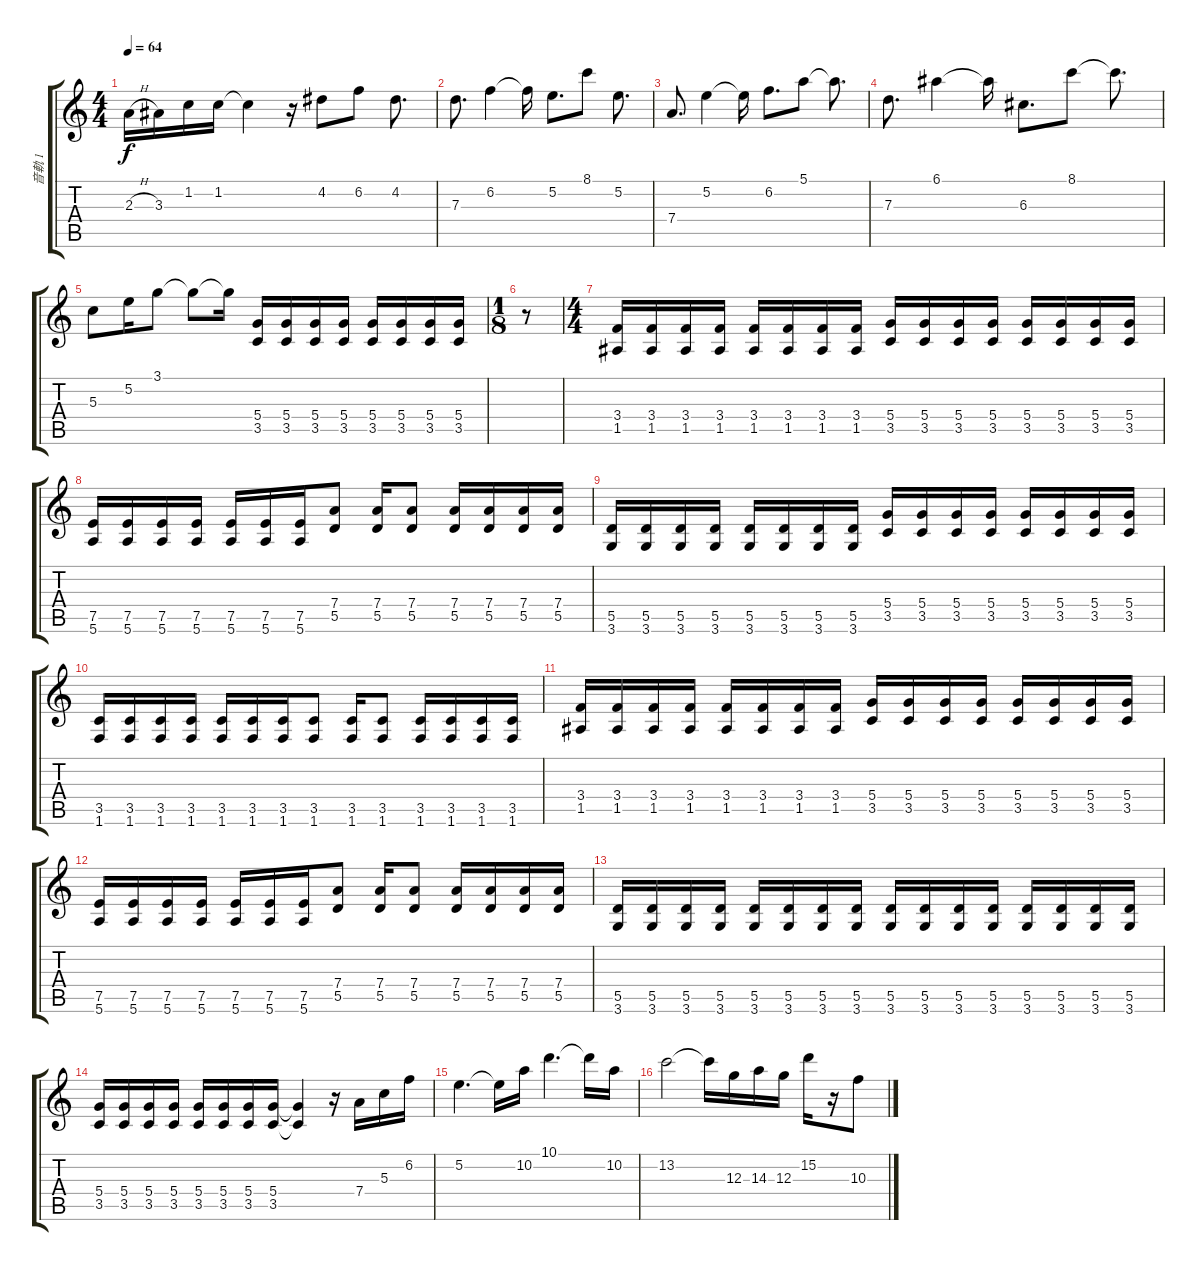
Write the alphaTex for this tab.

\track ("音軌 1" "音軌 1") {instrument electricguitarjazz}
\staff {score tabs}
\tuning (E4 B3 G3 D3 A2 E2) {hide}
\ts (4 4)
\tempo 64
\clef g2
\ks c
2.3{h}.16{dy f} 3.3.16 1.2.16 1.2.16 1.2{t}.4 r.16 4.2.8 6.2.8 4.2.8{d} |
7.3.8{d} 6.2.4 6.2{t}.16 5.2.8{d} 8.1.8 5.2.8{d} |
7.4.8{d} 5.2.4 5.2{t}.16 6.2.8{d} 5.1.8 5.1{t}.8{d} |
7.3.8{d} 6.1.4 6.1{t}.16 6.3.8{d} 8.1.8 8.1{t}.8{d} |
5.3.8 5.2.16 3.1.8 3.1{t}.8 3.1{t}.16 (5.4 3.5).16 (5.4 3.5).16 (5.4 3.5).16 (5.4 3.5).16 (5.4 3.5).16 (5.4 3.5).16 (5.4 3.5).16 (5.4 3.5).16 |
\ts (1 8)
r.8 |
\ts (4 4)
(3.4 1.5).16 (3.4 1.5).16 (3.4 1.5).16 (3.4 1.5).16 (3.4 1.5).16 (3.4 1.5).16 (3.4 1.5).16 (3.4 1.5).16 (5.4 3.5).16 (5.4 3.5).16 (5.4 3.5).16 (5.4 3.5).16 (5.4 3.5).16 (5.4 3.5).16 (5.4 3.5).16 (5.4 3.5).16 |
(7.5 5.6).16 (7.5 5.6).16 (7.5 5.6).16 (7.5 5.6).16 (7.5 5.6).16 (7.5 5.6).16 (7.5 5.6).16 (7.4 5.5).8 (7.4 5.5).16 (7.4 5.5).8 (7.4 5.5).16 (7.4 5.5).16 (7.4 5.5).16 (7.4 5.5).16 |
(5.5 3.6).16 (5.5 3.6).16 (5.5 3.6).16 (5.5 3.6).16 (5.5 3.6).16 (5.5 3.6).16 (5.5 3.6).16 (5.5 3.6).16 (5.4 3.5).16 (5.4 3.5).16 (5.4 3.5).16 (5.4 3.5).16 (5.4 3.5).16 (5.4 3.5).16 (5.4 3.5).16 (5.4 3.5).16 |
(3.5 1.6).16 (3.5 1.6).16 (3.5 1.6).16 (3.5 1.6).16 (3.5 1.6).16 (3.5 1.6).16 (3.5 1.6).16 (3.5 1.6).8 (3.5 1.6).16 (3.5 1.6).8 (3.5 1.6).16 (3.5 1.6).16 (3.5 1.6).16 (3.5 1.6).16 |
(3.4 1.5).16 (3.4 1.5).16 (3.4 1.5).16 (3.4 1.5).16 (3.4 1.5).16 (3.4 1.5).16 (3.4 1.5).16 (3.4 1.5).16 (5.4 3.5).16 (5.4 3.5).16 (5.4 3.5).16 (5.4 3.5).16 (5.4 3.5).16 (5.4 3.5).16 (5.4 3.5).16 (5.4 3.5).16 |
(7.5 5.6).16 (7.5 5.6).16 (7.5 5.6).16 (7.5 5.6).16 (7.5 5.6).16 (7.5 5.6).16 (7.5 5.6).16 (7.4 5.5).8 (7.4 5.5).16 (7.4 5.5).8 (7.4 5.5).16 (7.4 5.5).16 (7.4 5.5).16 (7.4 5.5).16 |
(5.5 3.6).16 (5.5 3.6).16 (5.5 3.6).16 (5.5 3.6).16 (5.5 3.6).16 (5.5 3.6).16 (5.5 3.6).16 (5.5 3.6).16 (5.5 3.6).16 (5.5 3.6).16 (5.5 3.6).16 (5.5 3.6).16 (5.5 3.6).16 (5.5 3.6).16 (5.5 3.6).16 (5.5 3.6).16 |
(5.4 3.5).16 (5.4 3.5).16 (5.4 3.5).16 (5.4 3.5).16 (5.4 3.5).16 (5.4 3.5).16 (5.4 3.5).16 (5.4 3.5).16 (5.4{t} 3.5{t}).4 r.16 7.4.16{instrument electricguitarjazz} 5.3.16 6.2.16 |
5.2.4{d} 5.2{t}.16 10.2.16 10.1.4{d} 10.1{t}.16 10.2.16 |
13.2.2 13.2{t}.16 12.3.16 14.3.16 12.3.16 15.2.16 r.16 10.3.8
